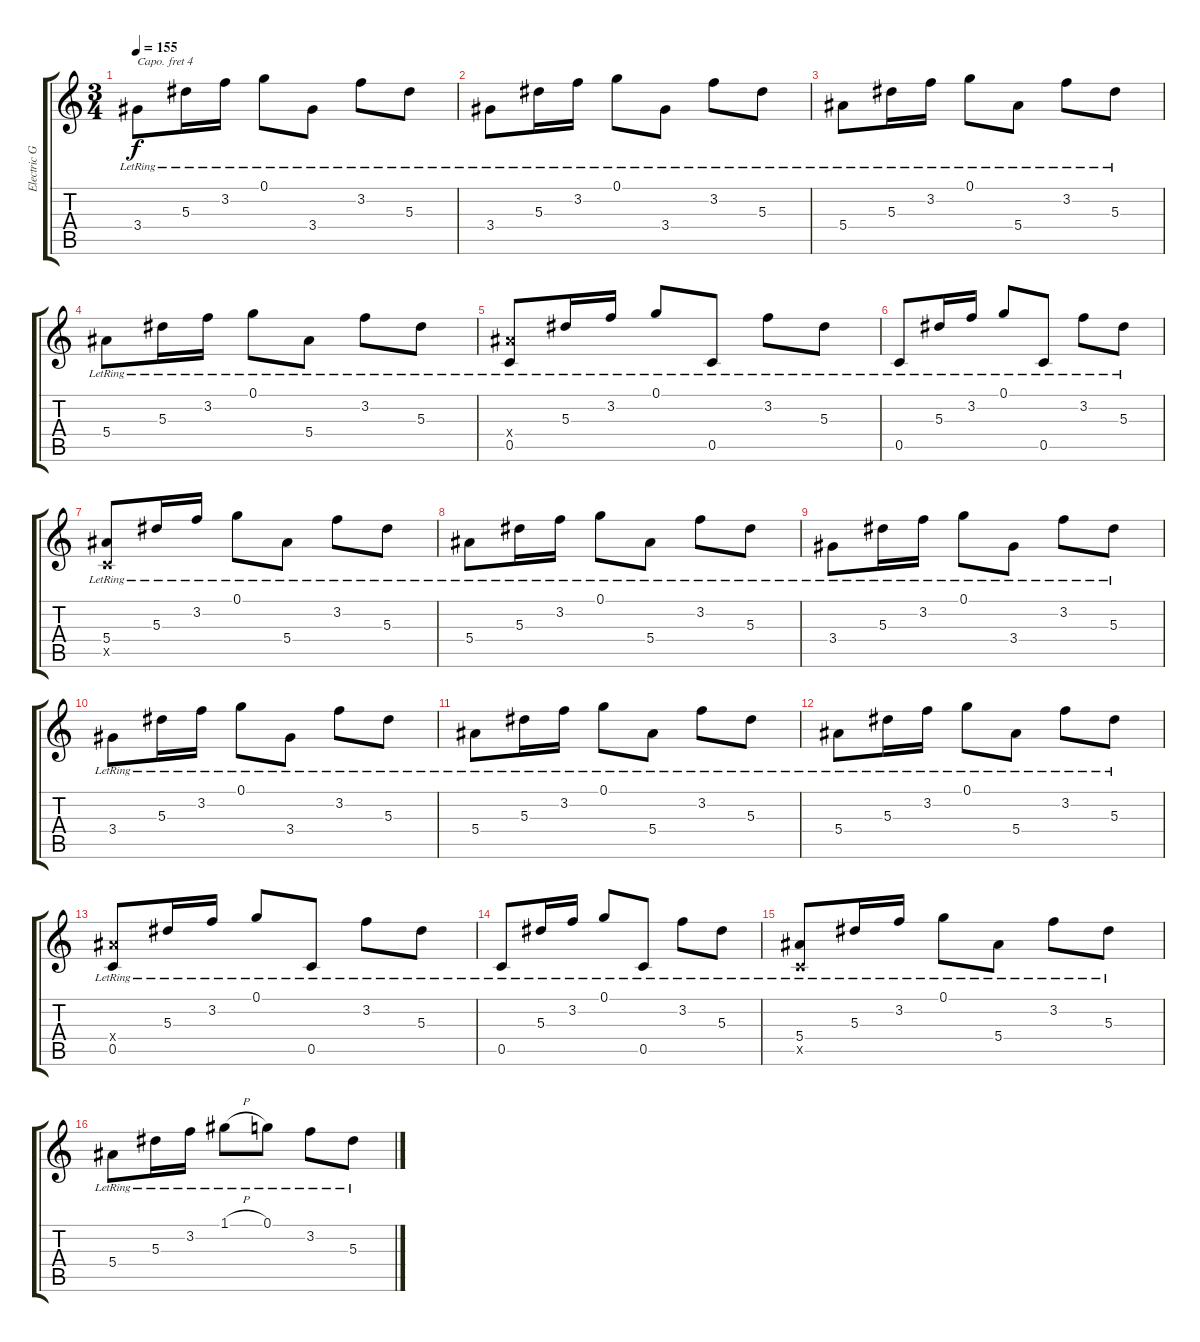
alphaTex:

\track ("Electric Guitar" "Electric G") {instrument electricguitarclean}
\staff {score tabs}
\capo 4
\tuning (Eb4 Bb3 Gb3 Db3 Ab2 Eb2) {hide}
\ts (3 4)
\tempo 155
\clef g2
\ks c
3.4{lr}.8{dy f} 5.3{lr}.16 3.2{lr}.16 0.1{lr}.8 3.4{lr}.8 3.2{lr}.8 5.3{lr}.8 |
3.4{lr}.8 5.3{lr}.16 3.2{lr}.16 0.1{lr}.8 3.4{lr}.8 3.2{lr}.8 5.3{lr}.8 |
5.4{lr}.8 5.3{lr}.16 3.2{lr}.16 0.1{lr}.8 5.4{lr}.8 3.2{lr}.8 5.3{lr}.8 |
5.4{lr}.8 5.3{lr}.16 3.2{lr}.16 0.1{lr}.8 5.4{lr}.8 3.2{lr}.8 5.3{lr}.8 |
(5.4{x} 0.5{lr}).8 5.3{lr}.16 3.2{lr}.16 0.1{lr}.8 0.5{lr}.8 3.2{lr}.8 5.3{lr}.8 |
0.5{lr}.8 5.3{lr}.16 3.2{lr}.16 0.1{lr}.8 0.5{lr}.8 3.2{lr}.8 5.3{lr}.8 |
(5.4{lr} 0.5{x}).8 5.3{lr}.16 3.2{lr}.16 0.1{lr}.8 5.4{lr}.8 3.2{lr}.8 5.3{lr}.8 |
5.4{lr}.8 5.3{lr}.16 3.2{lr}.16 0.1{lr}.8 5.4{lr}.8 3.2{lr}.8 5.3{lr}.8 |
3.4{lr}.8 5.3{lr}.16 3.2{lr}.16 0.1{lr}.8 3.4{lr}.8 3.2{lr}.8 5.3{lr}.8 |
3.4{lr}.8 5.3{lr}.16 3.2{lr}.16 0.1{lr}.8 3.4{lr}.8 3.2{lr}.8 5.3{lr}.8 |
5.4{lr}.8 5.3{lr}.16 3.2{lr}.16 0.1{lr}.8 5.4{lr}.8 3.2{lr}.8 5.3{lr}.8 |
5.4{lr}.8 5.3{lr}.16 3.2{lr}.16 0.1{lr}.8 5.4{lr}.8 3.2{lr}.8 5.3{lr}.8 |
(5.4{x} 0.5{lr}).8 5.3{lr}.16 3.2{lr}.16 0.1{lr}.8 0.5{lr}.8 3.2{lr}.8 5.3{lr}.8 |
0.5{lr}.8 5.3{lr}.16 3.2{lr}.16 0.1{lr}.8 0.5{lr}.8 3.2{lr}.8 5.3{lr}.8 |
(5.4{lr} 0.5{x}).8 5.3{lr}.16 3.2{lr}.16 0.1{lr}.8 5.4{lr}.8 3.2{lr}.8 5.3{lr}.8 |
5.4{lr}.8 5.3{lr}.16 3.2{lr}.16 1.1{h lr}.8 0.1{lr}.8 3.2{lr}.8 5.3{lr}.8
